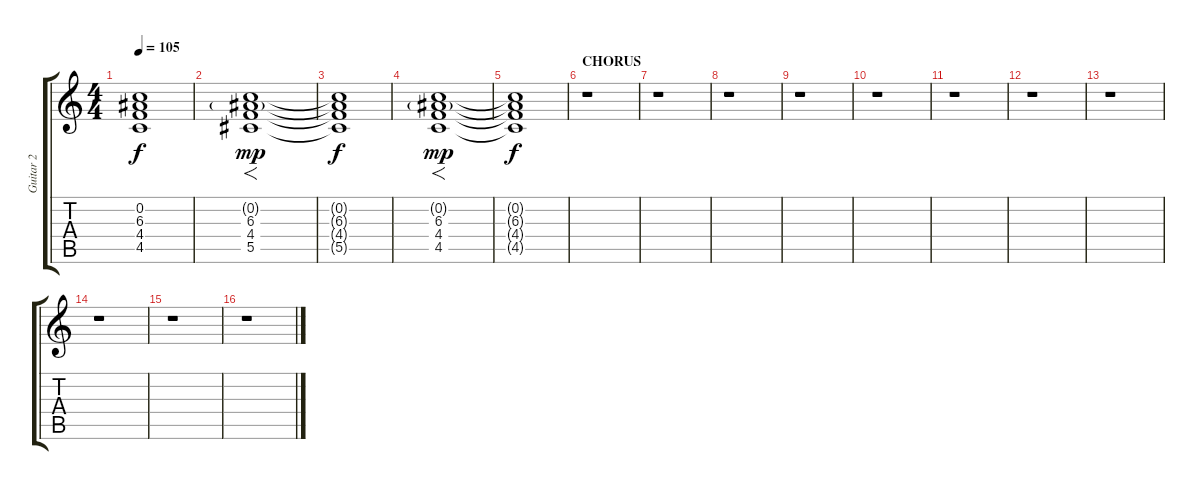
\track ("Guitar 2" "Guitar 2") {instrument distortionguitar}
\staff {score tabs}
\tuning (Eb4 Bb3 Gb3 Db3 Ab2 Eb2) {hide}
\ts (4 4)
\tempo 105
\clef g2
\ks c
(0.2{t} 6.3{t} 4.4{t} 4.5{t}).1{dy f} |
(0.2{g} 6.3 4.4 5.5).1{f dy mp} |
(0.2{t} 6.3{t} 4.4{t} 5.5{t}).1{dy f} |
(0.2{g} 6.3 4.4 4.5).1{f dy mp} |
(0.2{t} 6.3{t} 4.4{t} 4.5{t}).1{dy f} |
\section ("" "CHORUS")
r.1 |
r.1 |
r.1 |
r.1 |
r.1 |
r.1 |
r.1 |
r.1 |
r.1 |
r.1 |
r.1
